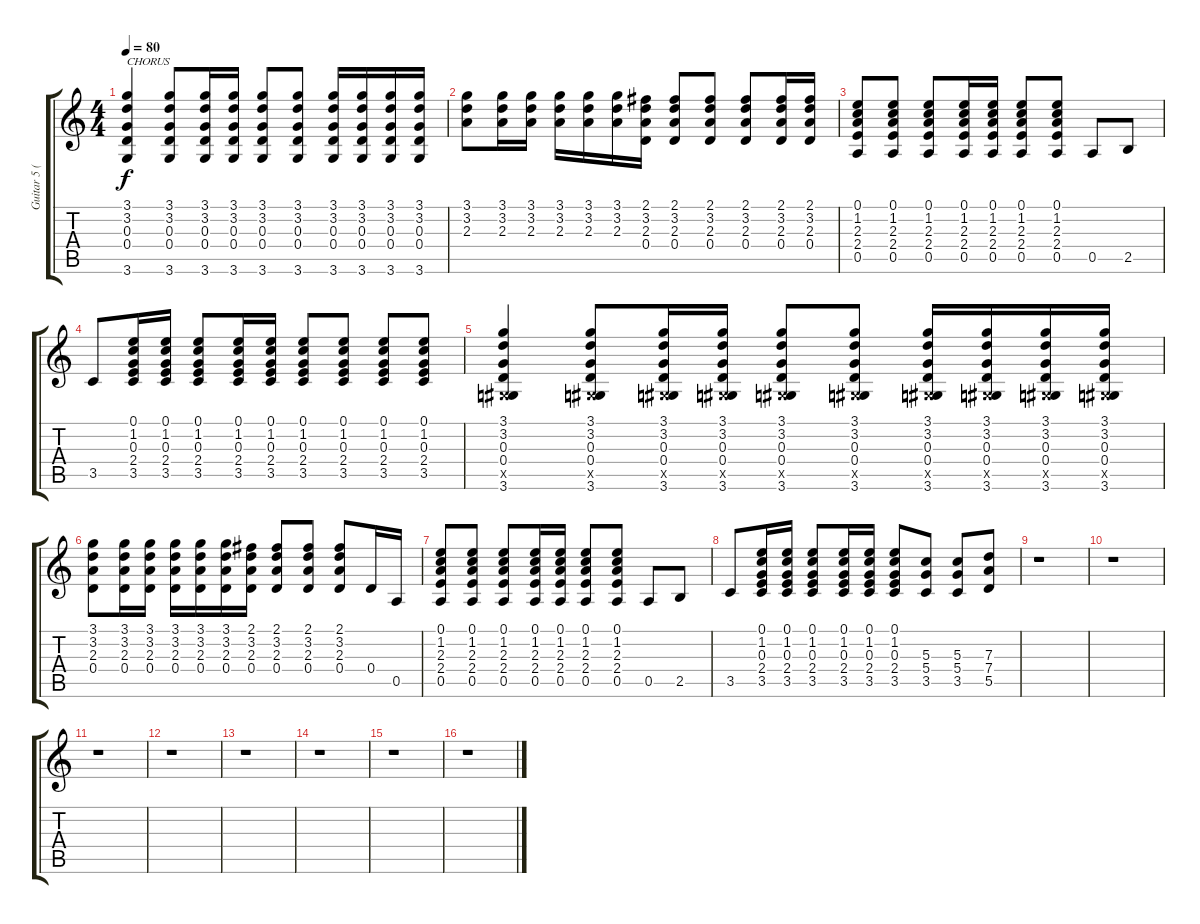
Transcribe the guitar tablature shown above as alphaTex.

\track ("Guitar 5 (Disto-Solo)" "Guitar 5 (") {instrument distortionguitar}
\staff {score tabs}
\tuning (E4 B3 G3 D3 A2 E2) {hide}
\ts (4 4)
\tempo 80
\clef g2
\ks c
(3.1 3.2 0.3 0.4 3.6).4{txt "CHORUS" dy f} (3.1 3.2 0.3 0.4 3.6).8 (3.1 3.2 0.3 0.4 3.6).16 (3.1 3.2 0.3 0.4 3.6).16 (3.1 3.2 0.3 0.4 3.6).8 (3.1 3.2 0.3 0.4 3.6).8 (3.1 3.2 0.3 0.4 3.6).16 (3.1 3.2 0.3 0.4 3.6).16 (3.1 3.2 0.3 0.4 3.6).16 (3.1 3.2 0.3 0.4 3.6).16 |
(3.1 3.2 2.3).8 (3.1 3.2 2.3).16 (3.1 3.2 2.3).16 (3.1 3.2 2.3).16 (3.1 3.2 2.3).16 (3.1 3.2 2.3).16 (2.1 3.2 2.3 0.4).16 (2.1 3.2 2.3 0.4).8 (2.1 3.2 2.3 0.4).8 (2.1 3.2 2.3 0.4).8 (2.1 3.2 2.3 0.4).16 (2.1 3.2 2.3 0.4).16 |
(0.1 1.2 2.3 2.4 0.5).8 (0.1 1.2 2.3 2.4 0.5).8 (0.1 1.2 2.3 2.4 0.5).8 (0.1 1.2 2.3 2.4 0.5).16 (0.1 1.2 2.3 2.4 0.5).16 (0.1 1.2 2.3 2.4 0.5).8 (0.1 1.2 2.3 2.4 0.5).8 0.5.8 2.5.8 |
3.5.8 (0.1 1.2 0.3 2.4 3.5).16 (0.1 1.2 0.3 2.4 3.5).16 (0.1 1.2 0.3 2.4 3.5).8 (0.1 1.2 0.3 2.4 3.5).16 (0.1 1.2 0.3 2.4 3.5).16 (0.1 1.2 0.3 2.4 3.5).8 (0.1 1.2 0.3 2.4 3.5).8 (0.1 1.2 0.3 2.4 3.5).8 (0.1 1.2 0.3 2.4 3.5).8 |
(3.1 3.2 0.3 0.4 -1.5{x} 3.6).4 (3.1 3.2 0.3 0.4 -1.5{x} 3.6).8 (3.1 3.2 0.3 0.4 -1.5{x} 3.6).16 (3.1 3.2 0.3 0.4 -1.5{x} 3.6).16 (3.1 3.2 0.3 0.4 -1.5{x} 3.6).8 (3.1 3.2 0.3 0.4 -1.5{x} 3.6).8 (3.1 3.2 0.3 0.4 -1.5{x} 3.6).16 (3.1 3.2 0.3 0.4 -1.5{x} 3.6).16 (3.1 3.2 0.3 0.4 -1.5{x} 3.6).16 (3.1 3.2 0.3 0.4 -1.5{x} 3.6).16 |
(3.1 3.2 2.3 0.4).8 (3.1 3.2 2.3 0.4).16 (3.1 3.2 2.3 0.4).16 (3.1 3.2 2.3 0.4).16 (3.1 3.2 2.3 0.4).16 (3.1 3.2 2.3 0.4).16 (2.1 3.2 2.3 0.4).16 (2.1 3.2 2.3 0.4).8 (2.1 3.2 2.3 0.4).8 (2.1 3.2 2.3 0.4).8 0.4.16 0.5.16 |
(0.1 1.2 2.3 2.4 0.5).8 (0.1 1.2 2.3 2.4 0.5).8 (0.1 1.2 2.3 2.4 0.5).8 (0.1 1.2 2.3 2.4 0.5).16 (0.1 1.2 2.3 2.4 0.5).16 (0.1 1.2 2.3 2.4 0.5).8 (0.1 1.2 2.3 2.4 0.5).8 0.5.8 2.5.8 |
3.5.8 (0.1 1.2 0.3 2.4 3.5).16 (0.1 1.2 0.3 2.4 3.5).16 (0.1 1.2 0.3 2.4 3.5).8 (0.1 1.2 0.3 2.4 3.5).16 (0.1 1.2 0.3 2.4 3.5).16 (0.1 1.2 0.3 2.4 3.5).8 (5.3 5.4 3.5).8 (5.3 5.4 3.5).8 (7.3 7.4 5.5).8 |
r.1 |
r.1 |
r.1 |
r.1 |
r.1 |
r.1 |
r.1 |
r.1
